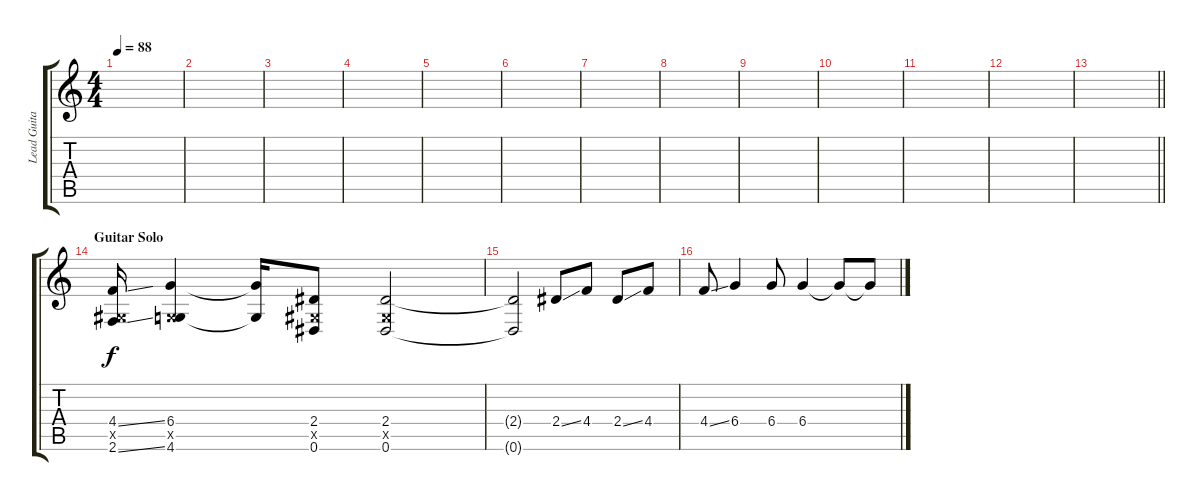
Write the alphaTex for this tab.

\track ("Lead Guitar" "Lead Guita") {instrument distortionguitar}
\staff {score tabs}
\tuning (Eb4 Bb3 Gb3 Db3 Ab2 Eb2) {hide}
\ts (4 4)
\tempo 88
\clef g2
\ks c
|
|
|
|
|
|
|
|
|
|
|
|
\barLineRight lightlight
|
\section ("" "Guitar Solo")
(4.4{ss} 0.5{x} 2.6{ss}).16 (6.4 0.5{x} 4.6).4 (6.4{t} 4.6{t}).16 (2.4 0.5{x} 0.6).8 (2.4 0.5{x} 0.6).2 |
(2.4{t} 0.6{t}).2 2.4{ss}.8 4.4.8 2.4{ss}.8 4.4.8 |
4.4{ss}.8 6.4.4 6.4.8 6.4.4 6.4{t}.8 6.4{t}.8
